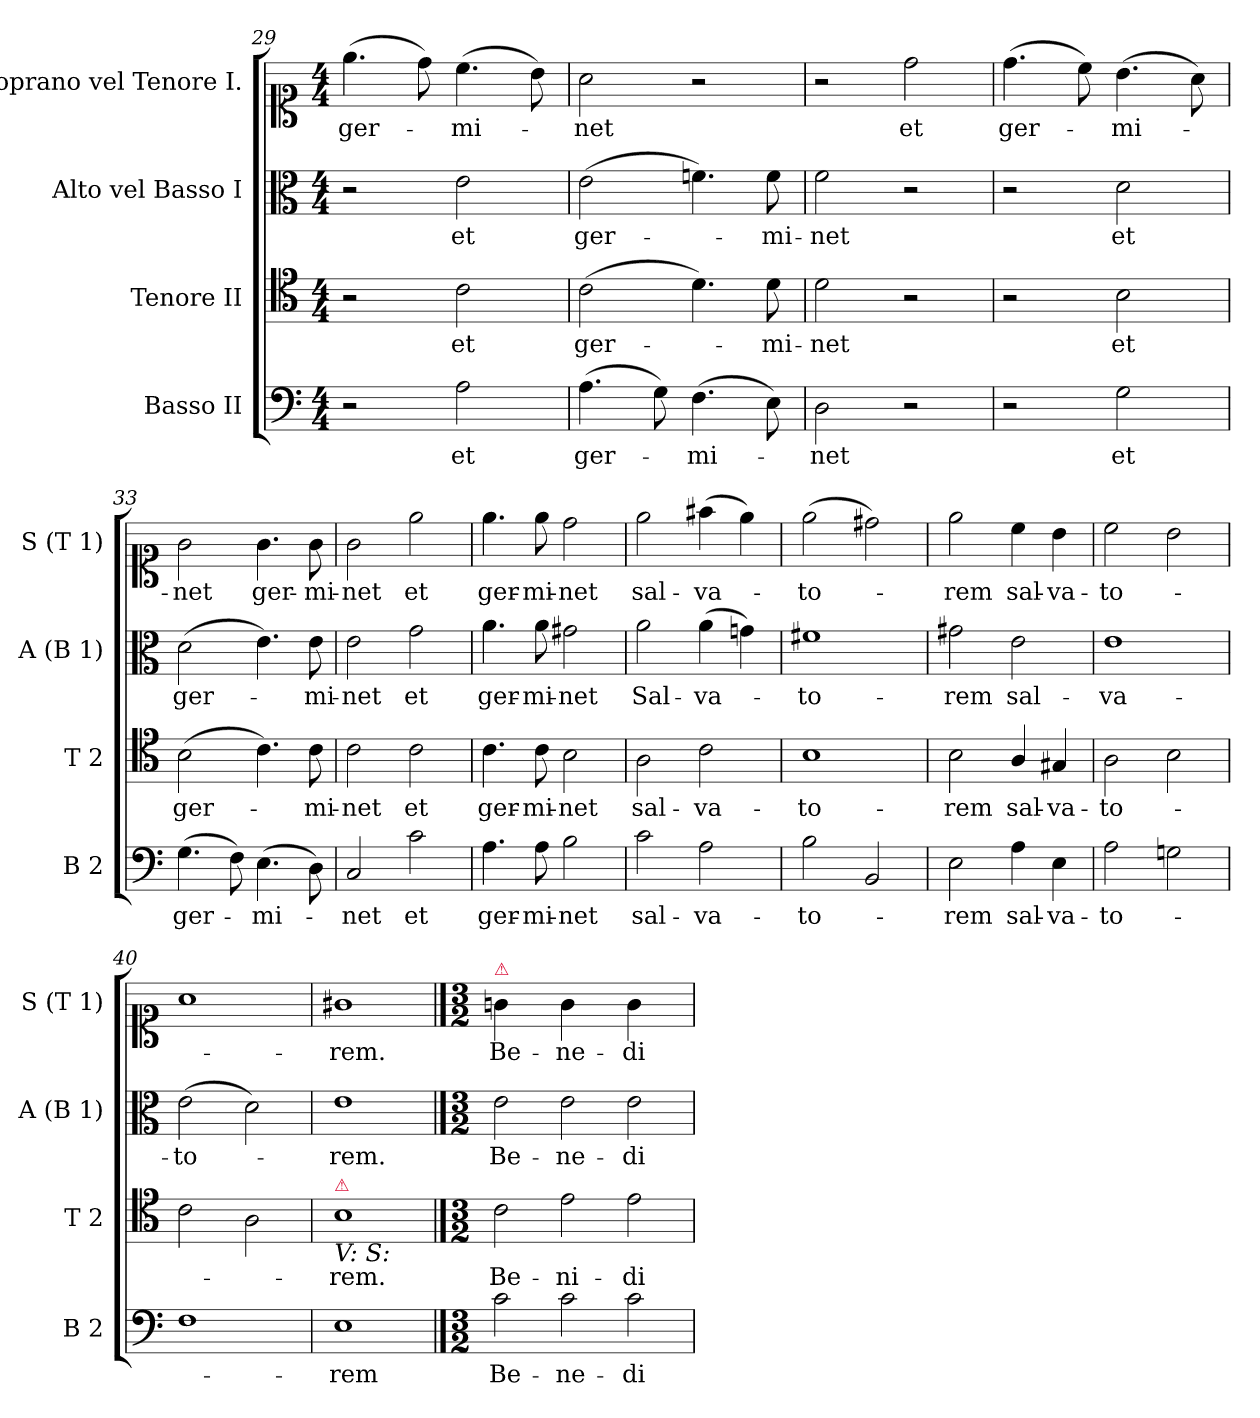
**kern	**text	**kern	**text	**kern	**text	**kern	**text
*part4	*part4	*part3	*part3	*part2	*part2	*part1	*part1
*staff4	*staff4	*staff3	*staff3	*staff2	*staff2	*staff1	*staff1
*I"Basso II	*	*I"Tenore II	*	*I"Alto vel Basso I	*	*I"Soprano vel Tenore I.	*
*I'B 2	*	*I'T 2	*	*I'A (B 1)	*	*I'S (T 1)	*
*clefF4	*	*clefC4	*	*clefC3	*	*clefC1	*
*k[]	*	*k[]	*	*k[]	*	*k[]	*
*a:	*	*a:	*	*a:	*	*a:	*
*M4/4	*	*M4/4	*	*M4/4	*	*M4/4	*
=29	=29	=29	=29	=29	=29	=29	=29
2r	.	2r	.	2r	.	(>4.ee\	ger-
.	.	.	.	.	.	8dd\)	.
2A\	et	2c\	et	2e\	et	(>4.cc\	-mi-
.	.	.	.	.	.	8b\)	.
=30	=30	=30	=30	=30	=30	=30	=30
(>4.A\	ger-	(>2c\	ger-	(>2e\	ger-	2a\	-net
8G\)	.	.	.	.	.	.	.
(>4.F\	-mi-	4.d\)	.	4.fn\)	.	2r	.
8E\)	.	8d\	-mi-	8f\	-mi-	.	.
=31	=31	=31	=31	=31	=31	=31	=31
2D\	-net	2d\	-net	2f\	-net	2r	.
2r	.	2r	.	2r	.	2dd\	et
=32	=32	=32	=32	=32	=32	=32	=32
2r	.	2r	.	2r	.	(>4.dd\	ger-
.	.	.	.	.	.	8cc\)	.
2G\	et	2B\	et	2d\	et	(>4.b\	-mi-
.	.	.	.	.	.	8a\)	.
=33	=33	=33	=33	=33	=33	=33	=33
(>4.G\	ger-	(>2B\	ger-	(>2d\	ger-	2g\	-net
8F\)	.	.	.	.	.	.	.
(>4.E\	-mi-	4.c\)	.	4.e\)	.	4.g\	ger-
8D\)	.	8c\	mi-	8e\	-mi-	8g\	-mi-
=34	=34	=34	=34	=34	=34	=34	=34
2C/	-net	2c\	-net	2e\	-net	2g\	-net
2c\	et	2c\	et	2g\	et	2ee\	et
=35	=35	=35	=35	=35	=35	=35	=35
4.A\	ger-	4.c\	ger-	4.a\	ger-	4.ee\	ger-
8A\	-mi-	8c\	-mi-	8a\	-mi-	8ee\	-mi-
2B\	-net	2B\	-net	2g#X\	-net	2dd\	-net
=36	=36	=36	=36	=36	=36	=36	=36
2c\	sal-	2A\	sal-	2a\	Sal-	2ee\	sal-
2A\	-va-	2c\	-va-	(>4a\	-va-	(>4ff#X\	-va-
.	.	.	.	4gn\)	.	4ee\)	.
=37	=37	=37	=37	=37	=37	=37	=37
2B\	-to-	1B	-to-	1f#X	-to-	(>2ee\	-to-
2BB/	.	.	.	.	.	2dd#X\)	.
=38	=38	=38	=38	=38	=38	=38	=38
2E\	-rem	2B\	-rem	2g#X\	-rem	2ee\	-rem
4A\	sal-	4A/	sal-	2e\	sal-	4cc\	sal-
4E\	-va-	4G#X/	-va-	.	.	4b\	-va-
=39	=39	=39	=39	=39	=39	=39	=39
2A\	-to-	2A\	-to-	1e	-va-	2cc\	-to-
2Gn\	.	2B\	.	.	.	2b\	.
=40	=40	=40	=40	=40	=40	=40	=40
1F	.	2c\	.	(>2e\	-to-	1a	.
.	.	2A\	.	2d\)	.	.	.
=41	=41	=41	=41	=41	=41	=41	=41
!	!	!LO:TX:a:color=crimson:t=⚠	!	!	!	!	!
!	!	!LO:TX:b:i:t=V&colon; S&colon;	!	!	!	!	!
1E	-rem	1B	-rem.	1e	-rem.	1g#X	-rem.
==42	==42	==42	==42	==42	==42	==42	==42
*M3/2	*	*M3/2	*	*M3/2	*	*M3/2	*
!	!	!	!	!	!	!LO:TX:a:color=crimson:t=⚠	!
!	!	!	!	!	!	!LO:N:vis=4	!
2c\	Be-	2c\	Be-	2e\	Be-	2gn\	Be-
!	!	!	!	!	!	!LO:N:vis=4	!
2c\	-ne-	2e\	-ni-	2e\	-ne-	2g\	-ne-
!	!	!	!	!	!	!LO:N:vis=4	!
2c\	-di-	2e\	-di-	2e\	-di-	2g\	-di-
=	=	=	=	=	=	=	=
*-	*-	*-	*-	*-	*-	*-	*-
